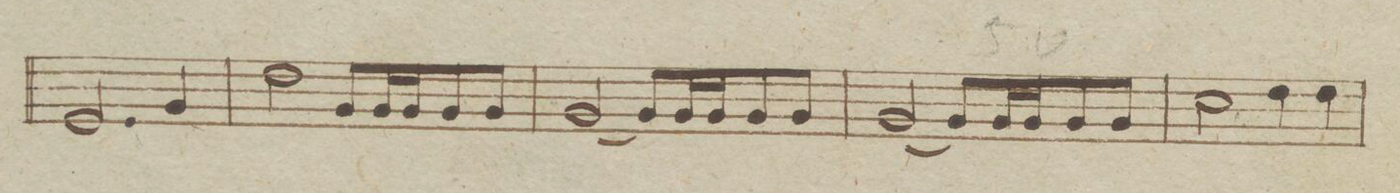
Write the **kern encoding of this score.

**kern	**dynam
*I"Corno Secondo in Es.	*
*clefG2	*
*k[b-e-a-]	*
*met(c)	*
*M4/4	*
2.G/	.
4B-/	.
=48	=48
2f\	.
8B-/L	.
16B-/L	.
16B-/J	.
8B-/	.
8B-/J	.
=49	=49
[2B-/	.
8B-/L]	.
16B-/L	.
16B-/J	.
8B-/	.
8B-/J	.
=50	=50
[2B-/	.
8B-/L]	.
16B-/L	.
16B-/J	.
8B-/	.
8B-/J	.
=51	=51
2e-\	.
4f\	.
4f\	.
=52	=52
*-	*-
